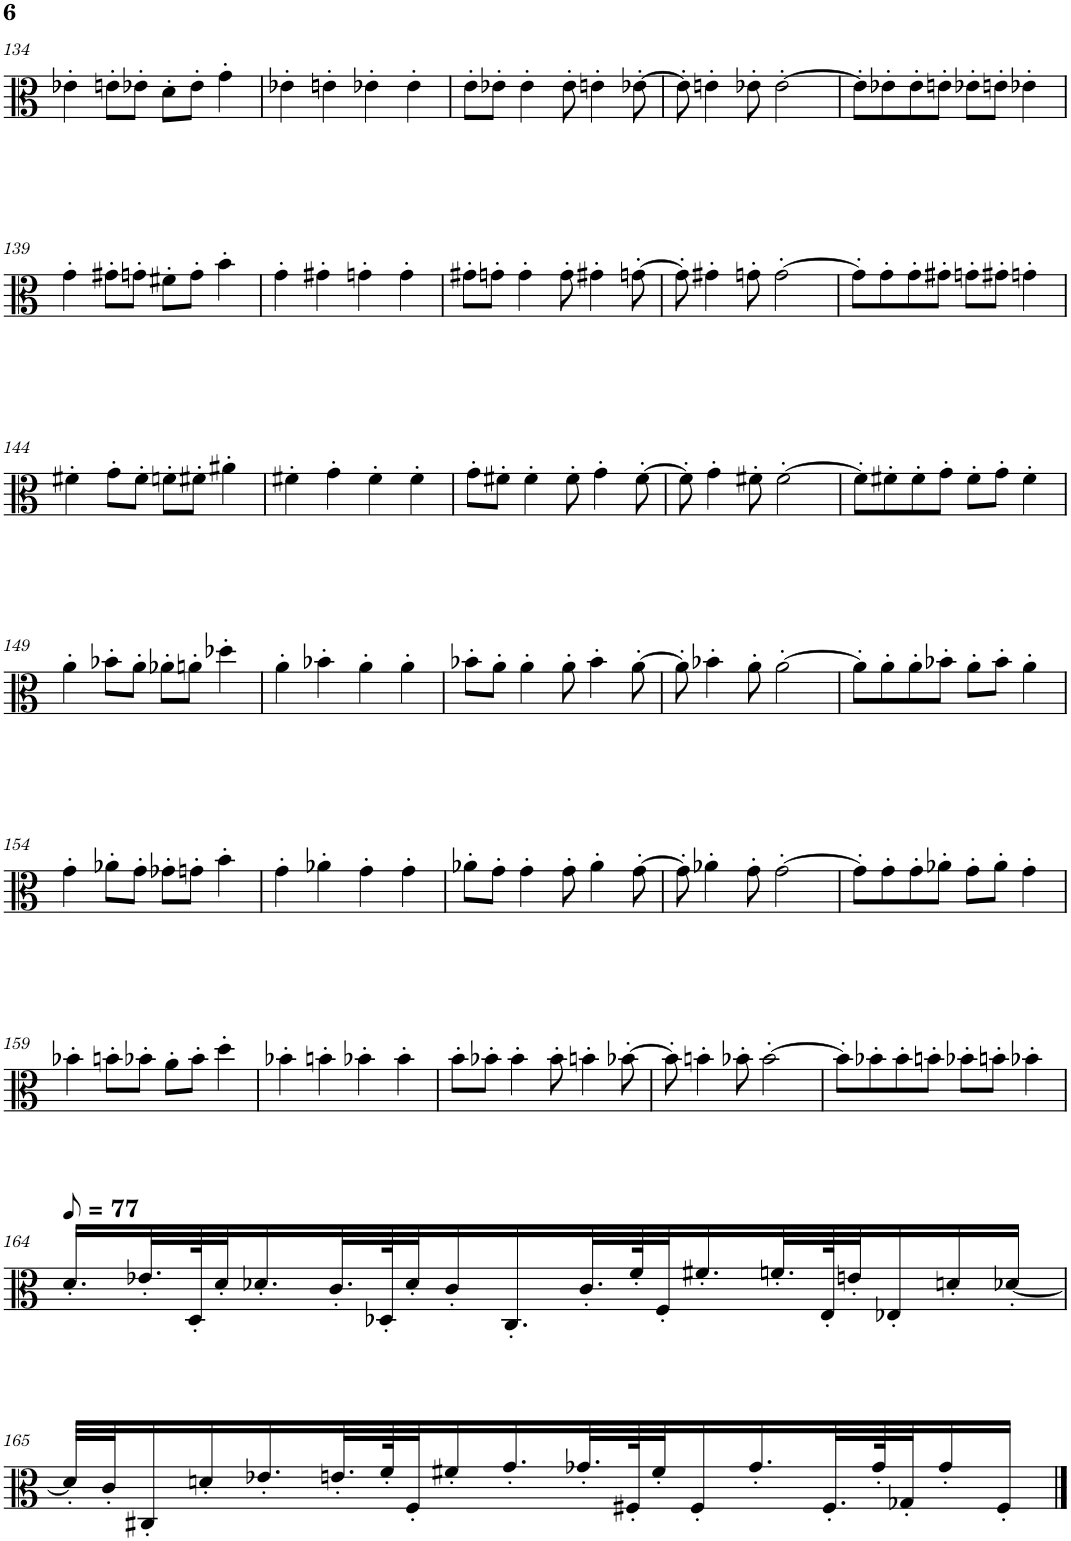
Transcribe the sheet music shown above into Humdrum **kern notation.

**kern
*part1
*staff1
*I"Viola
*I'Vla.
!!LO:PB:g=z
*clefC3
*k[]
*M4/4
=134
4e-X'\
8en'\L
8e-X'\J
8d'\L
8e-'\J
4g'\
=135
4e-X'\
4en'\
4e-X'\
4e-'\
=136
8e'\L
8e-X'\J
4e-'\
8e-'\
4en'\
[8e-X'\
=137
8e-'\]
4en'\
8e-X'\
[2e-'\
=138
8e-'\L]
8e-X'\
8e-'\
8en'\J
8e-X'\L
8en'\J
4e-X'\
!!LO:LB:g=z
=139
4g'\
8g#X'\L
8gn'\J
8f#X'\L
8g'\J
4b'\
=140
4g'\
4g#X'\
4gn'\
4g'\
=141
8g#X'\L
8gn'\J
4g'\
8g'\
4g#X'\
[8gn'\
=142
8g'\]
4g#X'\
8gn'\
[2g'\
=143
8g'\L]
8g'\
8g'\
8g#X'\J
8gn'\L
8g#X'\J
4gn'\
!!LO:LB:g=z
=144
4f#X'\
8g'\L
8f#'\J
8fn'\L
8f#X'\J
4a#X'\
=145
4f#X'\
4g'\
4f#'\
4f#'\
=146
8g'\L
8f#X'\J
4f#'\
8f#'\
4g'\
[8f#'\
=147
8f#'\]
4g'\
8f#X'\
[2f#'\
=148
8f#'\L]
8f#X'\
8f#'\
8g'\J
8f#'\L
8g'\J
4f#'\
!!LO:LB:g=z
=149
4a'\
8b-X'\L
8a'\J
8a-X'\L
8an'\J
4dd-X'\
=150
4a'\
4b-X'\
4a'\
4a'\
=151
8b-X'\L
8a'\J
4a'\
8a'\
4b-'\
[8a'\
=152
8a'\]
4b-X'\
8a'\
[2a'\
=153
8a'\L]
8a'\
8a'\
8b-X'\J
8a'\L
8b-'\J
4a'\
!!LO:LB:g=z
=154
4g'\
8a-X'\L
8g'\J
8g-X'\L
8gn'\J
4b'\
=155
4g'\
4a-X'\
4g'\
4g'\
=156
8a-X'\L
8g'\J
4g'\
8g'\
4a-'\
[8g'\
=157
8g'\]
4a-X'\
8g'\
[2g'\
=158
8g'\L]
8g'\
8g'\
8a-X'\J
8g'\L
8a-'\J
4g'\
!!LO:LB:g=z
=159
4b-X'\
8bn'\L
8b-X'\J
8a'\L
8b-'\J
4dd'\
=160
4b-X'\
4bn'\
4b-X'\
4b-'\
=161
8b'\L
8b-X'\J
4b-'\
8b-'\
4bn'\
[8b-X'\
=162
8b-'\]
4bn'\
8b-X'\
[2b-'\
=163
8b-'\L]
8b-X'\
8b-'\
8bn'\J
8b-X'\L
8bn'\J
4b-X'\
!!LO:LB:g=z
=164
*MM39
16.d'/LL
32.e-X'/L
64D'/K
32d'/J
16.d-X'/
32.c'/L
64D-X'/K
32d-'/J
16c'/
16.C'/
32.c'/L
64f'/K
32F'/J
16.f#X'/
32.fn'/L
64E'/K
32en'/J
16E-X'/
16dn'/
[16d-X'/JJ
!!LO:LB:g=z
=165
32d-'/LLL]
32c'/J
16C#X'/
16dn'/
16.e-X'/
32.en'/L
64f'/K
32F'/J
16f#X'/
16.g'/
32.g-X'/L
64F#X'/K
32f#'/J
16F#'/
16.g-'/
32.F#'/L
64g-'/K
32G-X'/J
16g-'/
16F#'/JJ
==
*-
